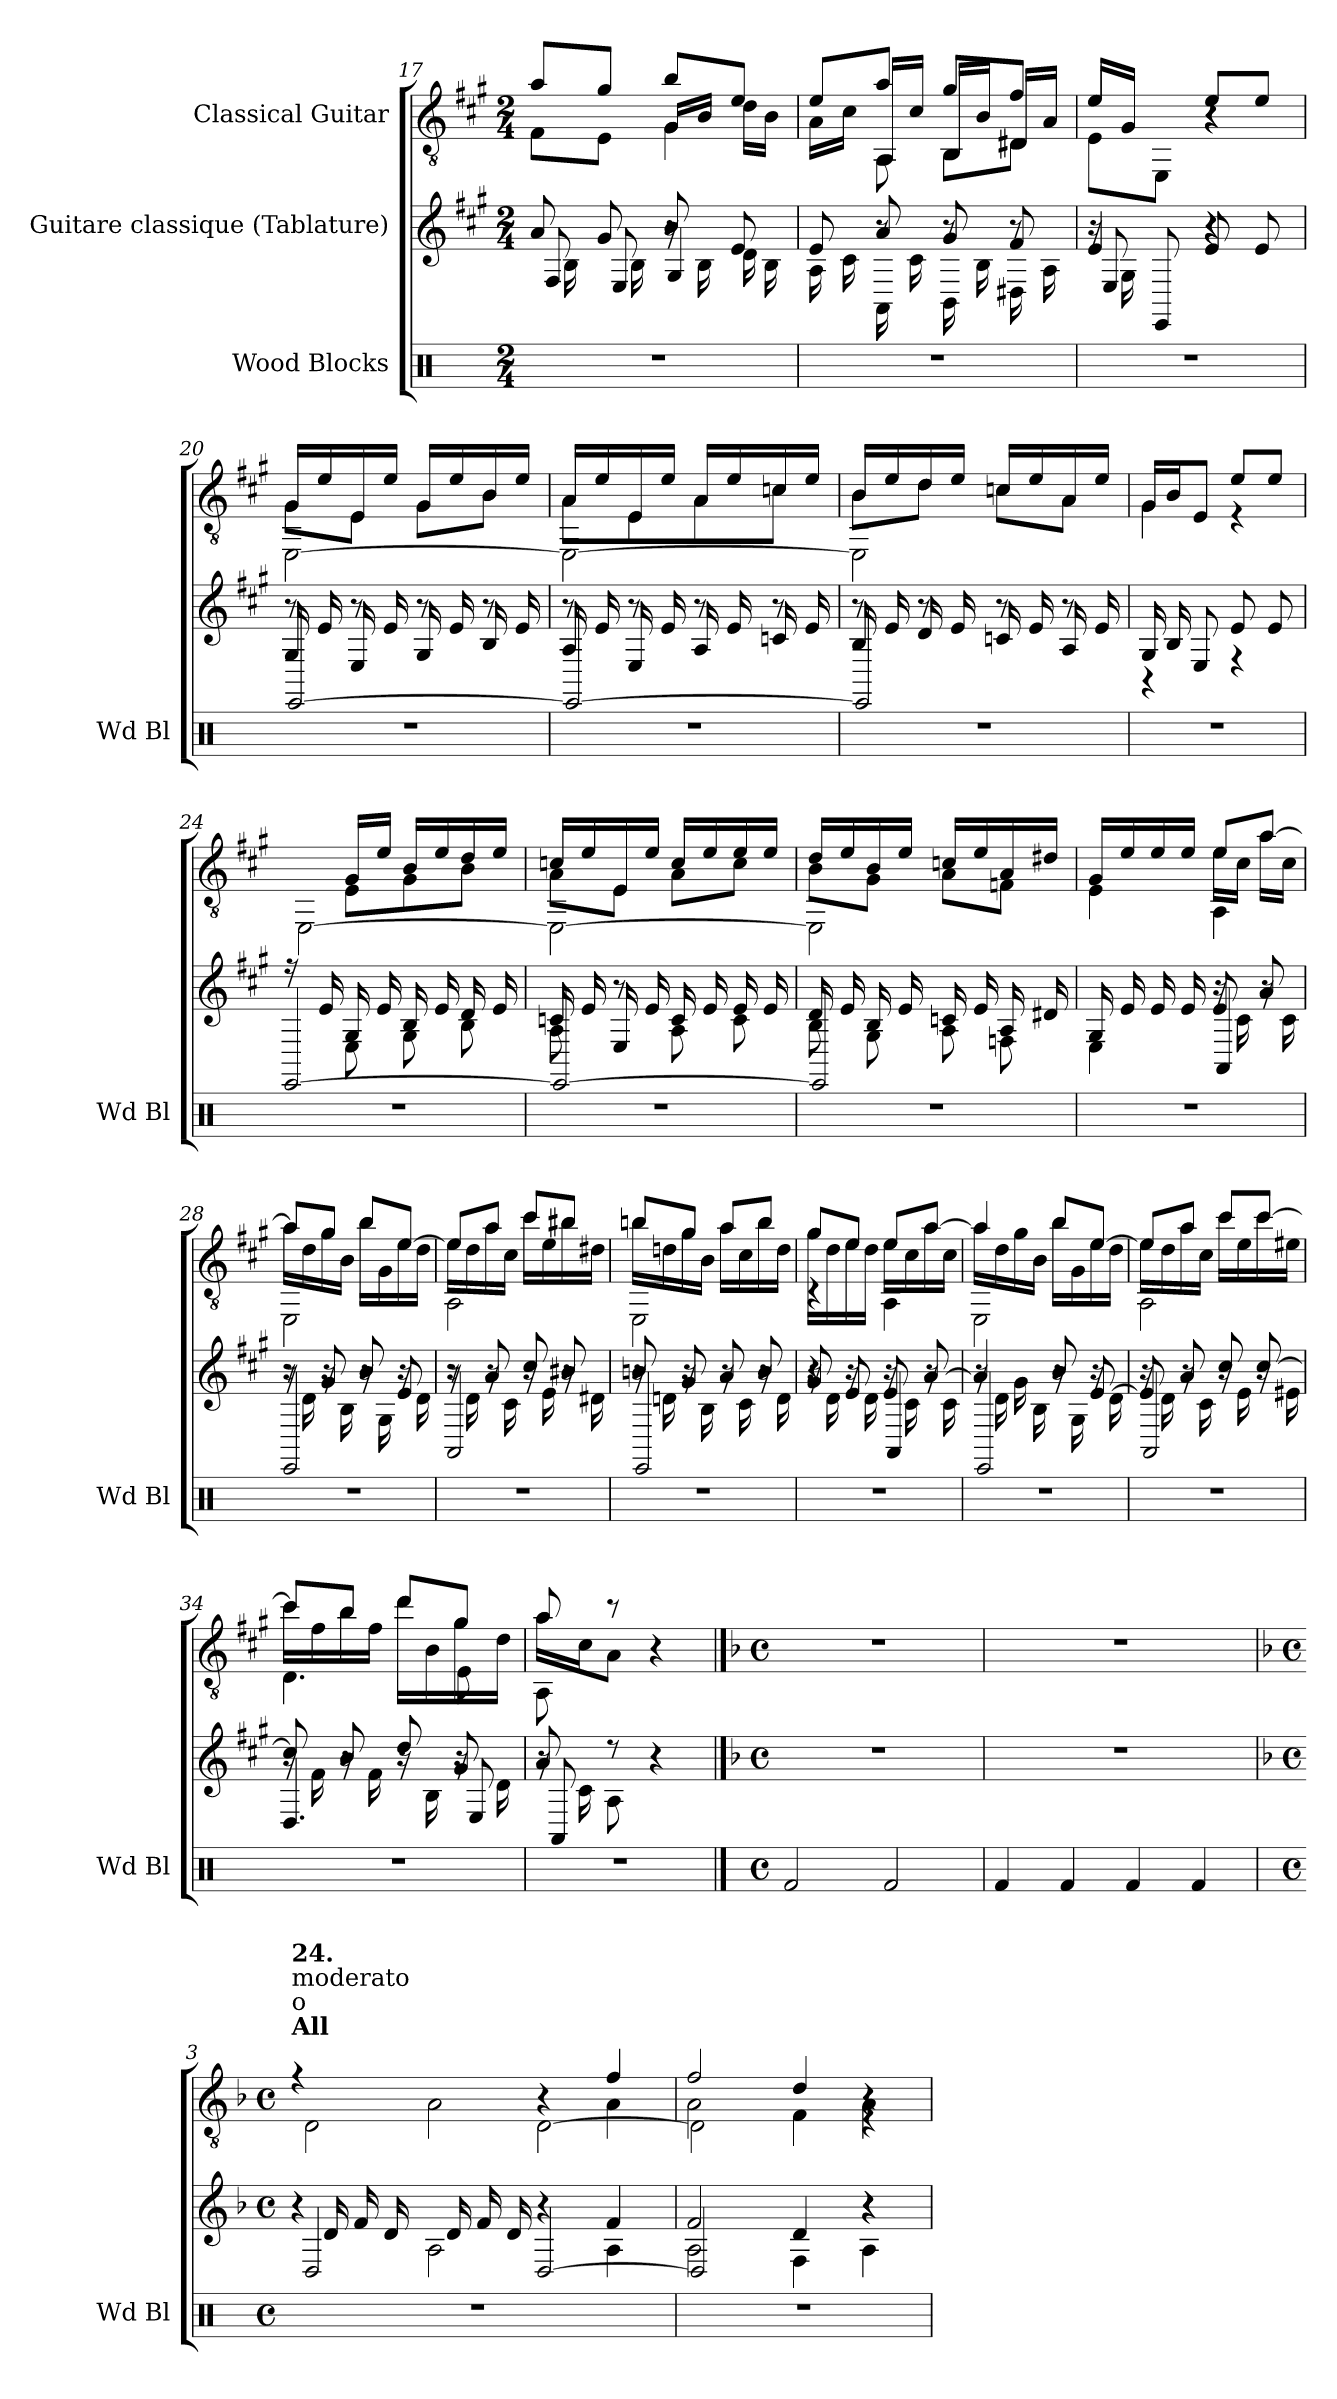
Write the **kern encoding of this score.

**kern	**kern	**kern
*part3	*part2	*part1
*staff3	*staff2	*staff1
*I"Wood Blocks	*I"Guitare classique (Tablature)	*I"Classical Guitar
*I'Wd Bl	*	*
*clefX	*	*clefGv2
*k[]	*k[f#c#g#]	*k[f#c#g#]
*M2/4	*M2/4	*M2/4
=17	=17	=17
*	*^	*^
*	*	*^	*	*^
2r	8a	16ayy	8F#<	8a/L	16a\LLyy	8F#<\L
.	.	16B	.	.	16B/JJ	.
.	8g#	16g#yy	8E<	8g#/J	16g#\LLyy	8E<\J
.	.	16B	.	.	16B/JJ	.
.	8b	16r	4G#<	8b/L	16G#/LL	4G#<\
.	.	16B<	.	.	16B</JJ	.
.	8e	16d<	.	8e/J	16d<\LL	.
.	.	16B<	.	.	16B<\JJ	.
=18	=18	=18	=18	=18	=18	=18
2r	8e	16A<	8ryy	8e/L	16A<\LL	8ryy
.	.	16c#<	.	.	16c#<\JJ	.
.	8a	16AA	8r	8a/J	16AA/LL	8AA\
.	.	16c#>	.	.	16c#>\JJ	.
.	8g#	16BB	8r	8g#/L	16BB/LL	8BB<\L
.	.	16B	.	.	16B\JJ	.
.	8f#	16D#X	8r	8f#/J	16D#X/LL	8D#<\J
.	.	16A<	.	.	16A/JJ	.
=19	=19	=19	=19	=19	=19	=19
2r	4e	16r	8E<	4e/	16e\LL	8E<\L
.	.	16G#<	.	.	16G#/JJ	.
.	.	8ryy	8EE	.	8rdyy	8EE\J
.	8e	4r	4r	8e/L	4r	4r
.	8e	.	.	8e/J	.	.
=20	=20	=20	=20	=20	=20	=20
2r	16G#	8r	[2EE	16G#/LL	8G#\L	[2EE\
.	16e	.	.	16e/	.	.
.	16E	8r	.	16E/	8E\J	.
.	16e	.	.	16e/JJ	.	.
.	16G#	8r	.	16G#/LL	8G#\L	.
.	16e	.	.	16e/	.	.
.	16B	8r	.	16B/	8B\J	.
.	16e	.	.	16e/JJ	.	.
!!LO:LB:g=z	!!	!!
=21	=21	=21	=21	=21	=21	=21
2r	16A	8r	2EE_	16A/LL	8A\L	2EE\_
.	16e	.	.	16e/	.	.
.	16E	8r	.	16E/	8E\	.
.	16e	.	.	16e/JJ	.	.
.	16A	8r	.	16A/LL	8A\	.
.	16e	.	.	16e/	.	.
.	16cn	8r	.	16cn/	8c\J	.
.	16e	.	.	16e/JJ	.	.
=22	=22	=22	=22	=22	=22	=22
2r	16B	8r	2EE]	16B/LL	8B\L	2EE\]
.	16e	.	.	16e/	.	.
.	16d	8r	.	16d/	8d\J	.
.	16e	.	.	16e/JJ	.	.
.	16cn	8r	.	16cn/LL	8c\L	.
.	16e	.	.	16e/	.	.
.	16A	8r	.	16A/	8A\J	.
.	16e	.	.	16e/JJ	.	.
*	*	*v	*v	*	*	*
*	*	*	*	*v	*v
=23	=23	=23	=23	=23
2r	16G#<	4r	16G#</LL	4G#\
.	16B	.	16B/J	.
.	8E<	.	8E</J	.
.	8e	4r	8e/L	4r
.	8e	.	8e/J	.
=24	=24	=24	=24	=24
*	*	*^	*	*^
2r	16r	8ryy	[2EE	16EE/LLyy	8ryy	[2EE\
.	16e	.	.	16e/JJ	.	.
.	16G#	8E<	.	16G#/LL	8E<\L	.
.	16e	.	.	16e/JJ	.	.
.	16B	8G#<	.	16B/LL	8G#<\	.
.	16e	.	.	16e/	.	.
.	16d	8B<	.	16d/	8B<\J	.
.	16e	.	.	16e/JJ	.	.
=25	=25	=25	=25	=25	=25	=25
2r	16cn	8A<	2EE_	16cn/LL	8A<\L	2EE\_
.	16e	.	.	16e/	.	.
.	16E	8r	.	16E/	8E<\J	.
.	16e	.	.	16e/JJ	.	.
.	16c	8A	.	16c/LL	8A\L	.
.	16e	.	.	16e/	.	.
.	16e	8c<	.	16e/	8c<\J	.
.	16e	.	.	16e/JJ	.	.
!!LO:LB:g=z	!!	!!
=26	=26	=26	=26	=26	=26	=26
2r	16d	8B<	2EE]	16d/LL	8B<\L	2EE\]
.	16e	.	.	16e/	.	.
.	16B	8G#<	.	16B/	8G#<\J	.
.	16e	.	.	16e/JJ	.	.
.	16cn	8A<	.	16cn/LL	8A<\L	.
.	16e	.	.	16e/	.	.
.	16A	8Fn<	.	16A/	8Fn<\J	.
.	16d#X	.	.	16d#X/JJ	.	.
=27	=27	=27	=27	=27	=27	=27
2r	16G#	4E<	4ryy	16G#/LL	4E<\	4ryy
.	16e	.	.	16e/	.	.
.	16e	.	.	16e/	.	.
.	16e	.	.	16e/JJ	.	.
.	8e	16r	4AA	8e/L	16e\LL	4AA\
.	.	16c#>	.	.	16c#>\JJ	.
.	8a	16r	.	[8a/J	16a\LL	.
.	.	16c#<	.	.	16c#<\JJ	.
=28	=28	=28	=28	=28	=28	=28
2r	8r	16r	2EE	8a/L]	16a\LL	2EE\
.	.	16d<	.	.	16d<\	.
.	8g#	16r	.	8g#/J	16g#\	.
.	.	16B<	.	.	16B<\JJ	.
.	8b	16r	.	8b/L	16b\LL	.
.	.	16G#<	.	.	16G#<\	.
.	8e	16r	.	[8e/J	16e\	.
.	.	16d<	.	.	16d<\JJ	.
=29	=29	=29	=29	=29	=29	=29
2r	8r	16r	2AA	8e/L]	16e\LL	2AA\
.	.	16d<	.	.	16d<\	.
.	8a	16r	.	8a/J	16a\	.
.	.	16c#<	.	.	16c#<\JJ	.
.	8cc#	16r	.	8cc#/L	16cc#\LL	.
.	.	16e	.	.	16e\	.
.	8b#X	16r	.	8b#X/J	16b#\	.
.	.	16d#X	.	.	16d#X\JJ	.
=30	=30	=30	=30	=30	=30	=30
2r	8bn	16r	2EE	8bn/L	16b\LL	2EE\
.	.	16dn	.	.	16dn\	.
.	8g#	16r	.	8g#/J	16g#\	.
.	.	16B	.	.	16B\JJ	.
.	8a	16r	.	8a/L	16a\LL	.
.	.	16c#	.	.	16c#\	.
.	8b	16r	.	8b/J	16b\	.
.	.	16d	.	.	16d\JJ	.
!!LO:LB:g=z	!!	!!
=31	=31	=31	=31	=31	=31	=31
2r	8g#	16r	4r	8g#/L	16g#\LL	4rC
.	.	16d	.	.	16d\	.
.	8e	16r	.	8e/J	16e\	.
.	.	16d	.	.	16d\JJ	.
.	8e	16r	4AA	8e/L	16e\LL	4AA\
.	.	16c#	.	.	16c#\	.
.	[8a	16r	.	[8a/J	16a\	.
.	.	16c#	.	.	16c#\JJ	.
=32	=32	=32	=32	=32	=32	=32
2r	4a]	16r	2EE	4a/]	16a\LL	2EE\
.	.	16d	.	.	16d\	.
.	.	16g#	.	.	16g#\	.
.	.	16B	.	.	16B\JJ	.
.	8b	16r	.	8b/L	16b\LL	.
.	.	16G#	.	.	16G#\	.
.	[8e	16r	.	[8e/J	16e\	.
.	.	16d	.	.	16d\JJ	.
=33	=33	=33	=33	=33	=33	=33
2r	8e]	16r	2AA	8e/L]	16e\LL	2AA\
.	.	16d	.	.	16d\	.
.	8a	16r	.	8a/J	16a\	.
.	.	16c#	.	.	16c#\JJ	.
.	8cc#	16r	.	8cc#/L	16cc#\LL	.
.	.	16e	.	.	16e\	.
.	[8cc#	16r	.	[8cc#/J	16cc#\	.
.	.	16e#X	.	.	16e#X\JJ	.
=34	=34	=34	=34	=34	=34	=34
2r	8cc#]	16r	4.D	8cc#/L]	16cc#\LL	4.D\
.	.	16f#	.	.	16f#\	.
.	8b	16r	.	8b/J	16b\	.
.	.	16f#	.	.	16f#\JJ	.
.	8dd	16r	.	8dd/L	16dd\LL	.
.	.	16B	.	.	16B\	.
.	8g#	16r	8E	8g#/J	16g#\	8E\
.	.	16d	.	.	16d\JJ	.
=35	=35	=35	=35	=35	=35	=35
2r	8a	16r	8AA	8a/	16a\LL	8AA\
.	.	16c#	.	.	16c#\J	.
.	8r	8A	4.ryy	8r	8A\J	4.ryy
.	4r	4ryy	.	4r	4ryy	.
*	*v	*v	*v	*	*	*
*	*	*v	*v	*v
!!LO:LB:g=z
==1	==1	==1
*stria1	*stria6	*
*	*k[b-]	*k[b-]
*M4/4	*M4/4	*M4/4
*met(c)	*met(c)	*met(c)
*	*	*MM120
2Rf/	1r	1r
2Rf/	.	.
=2	=2	=2
4Rf/	1r	1r
4Rf/	.	.
4Rf/	.	.
4Rf/	.	.
=3	=3	=3
*	*k[b-]	*k[b-]
*M4/4	*M4/4	*M4/4
*met(c)	*met(c)	*met(c)
*	*	*MM120
*	*^	*^
*	*	*^	*	*^
!	!	!	!	!LO:TX:a:B:t=All	!	!
!	!	!	!	!LO:TX:a:t=o	!	!
!	!	!	!	!LO:TX:a:t=moderato	!	!
!	!	!	!	!LO:TX:a:B:t=24.	!	!
1r	16Dyy	4r	2D	16D/LLyy	4rf	2D\
.	16d	.	.	16d/	.	.
.	16f	.	.	16f/	.	.
.	16d	.	.	16d/JJ	.	.
.	16A<yy	2A	.	16A</LLyy	2A\	.
.	16d	.	.	16d/	.	.
.	16f	.	.	16f/	.	.
.	16d	.	.	16d/JJ	.	.
.	4r	.	[2D	4r	.	[2D\
.	4f	4A	.	4f/	4A\	.
=4	=4	=4	=4	=4	=4	=4
1r	2f	2A	2D]	2f/	2A\	2D\]
.	4d	4F<	4ryy	4d/	4F<\	4ryy
.	4r	4A	4r	4r	4A\	4rE
*	*v	*v	*v	*	*	*
*	*	*v	*v	*v
=	=	=
*-	*-	*-
